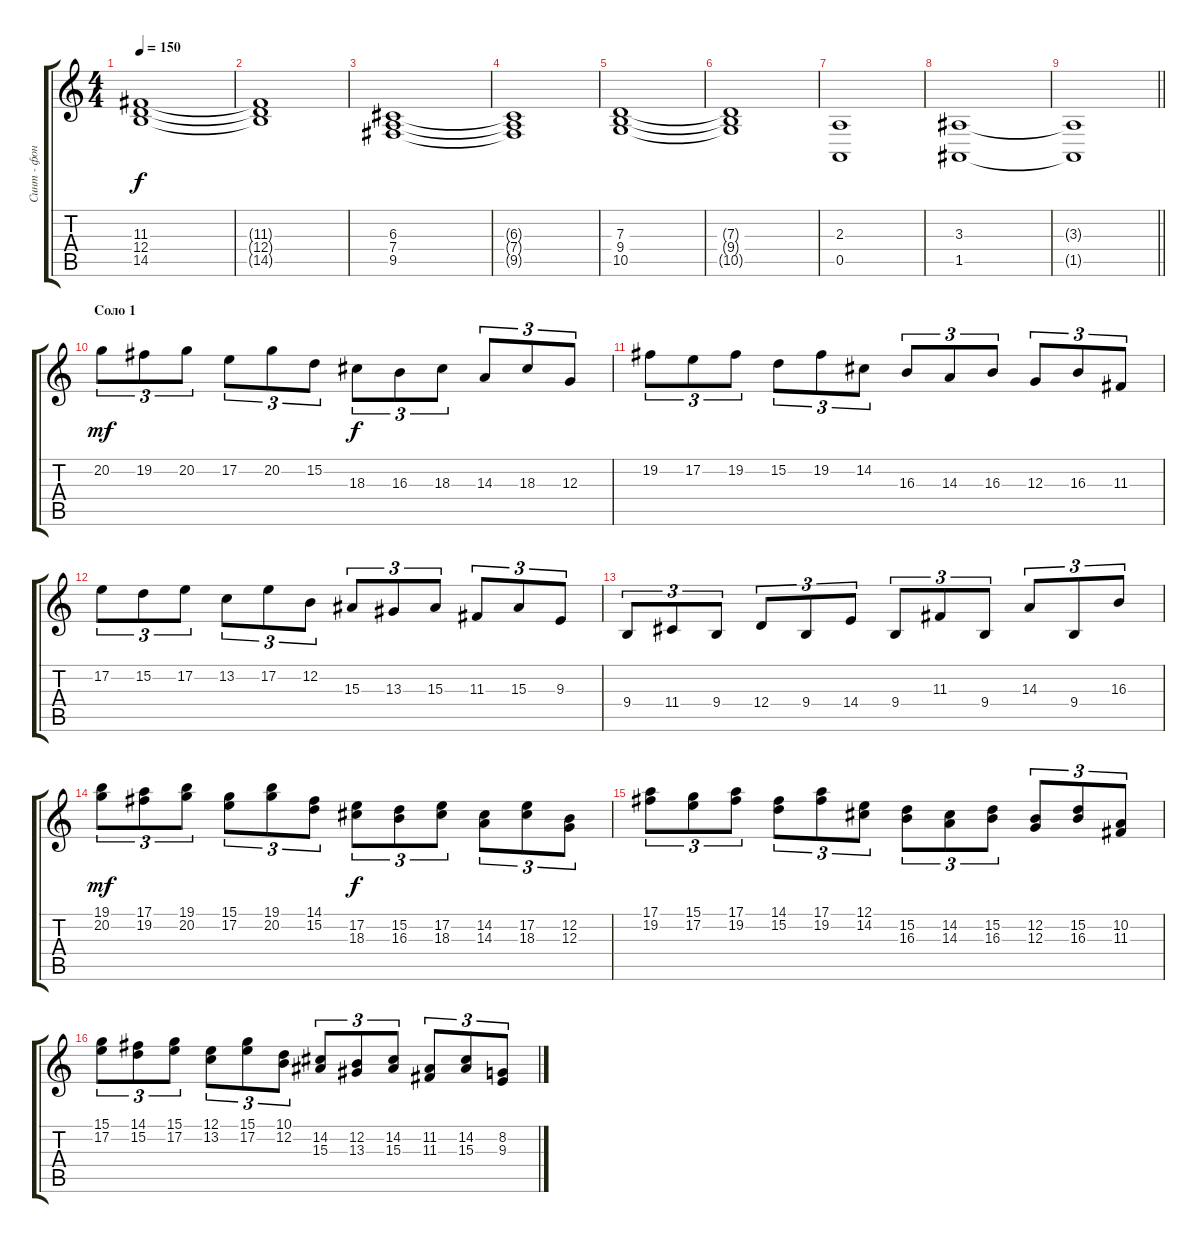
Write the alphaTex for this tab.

\track ("Синт - фон" "Синт - фон") {instrument stringensemble1}
\staff {score tabs}
\tuning (E4 B3 G3 D3 A2 E2) {hide}
\ts (4 4)
\tempo 150
\clef g2
\ks c
(11.3 12.4 14.5).1{dy f} |
(11.3{t} 12.4{t} 14.5{t}).1 |
(6.3 7.4 9.5).1 |
(6.3{t} 7.4{t} 9.5{t}).1 |
(7.3 9.4 10.5).1 |
(7.3{t} 9.4{t} 10.5{t}).1 |
(2.3 0.5).1 |
(3.3 1.5).1 |
\barLineRight lightlight
(3.3{t} 1.5{t}).1 |
\section ("" "Соло 1")
20.2.8{tu (3 2) dy mf instrument drawbarorgan} 19.2.8{tu (3 2)} 20.2.8{tu (3 2)} 17.2.8{tu (3 2)} 20.2.8{tu (3 2)} 15.2.8{tu (3 2)} 18.3.8{tu (3 2) dy f} 16.3.8{tu (3 2)} 18.3.8{tu (3 2)} 14.3.8{tu (3 2)} 18.3.8{tu (3 2)} 12.3.8{tu (3 2)} |
19.2.8{tu (3 2)} 17.2.8{tu (3 2)} 19.2.8{tu (3 2)} 15.2.8{tu (3 2)} 19.2.8{tu (3 2)} 14.2.8{tu (3 2)} 16.3.8{tu (3 2)} 14.3.8{tu (3 2)} 16.3.8{tu (3 2)} 12.3.8{tu (3 2)} 16.3.8{tu (3 2)} 11.3.8{tu (3 2)} |
17.2.8{tu (3 2)} 15.2.8{tu (3 2)} 17.2.8{tu (3 2)} 13.2.8{tu (3 2)} 17.2.8{tu (3 2)} 12.2.8{tu (3 2)} 15.3.8{tu (3 2)} 13.3.8{tu (3 2)} 15.3.8{tu (3 2)} 11.3.8{tu (3 2)} 15.3.8{tu (3 2)} 9.3.8{tu (3 2)} |
9.4.8{tu (3 2)} 11.4.8{tu (3 2)} 9.4.8{tu (3 2)} 12.4.8{tu (3 2)} 9.4.8{tu (3 2)} 14.4.8{tu (3 2)} 9.4.8{tu (3 2)} 11.3.8{tu (3 2)} 9.4.8{tu (3 2)} 14.3.8{tu (3 2)} 9.4.8{tu (3 2)} 16.3.8{tu (3 2)} |
(19.1 20.2).8{tu (3 2) dy mf} (17.1 19.2).8{tu (3 2)} (19.1 20.2).8{tu (3 2)} (15.1 17.2).8{tu (3 2)} (19.1 20.2).8{tu (3 2)} (14.1 15.2).8{tu (3 2)} (17.2 18.3).8{tu (3 2) dy f} (15.2 16.3).8{tu (3 2)} (17.2 18.3).8{tu (3 2)} (14.2 14.3).8{tu (3 2)} (17.2 18.3).8{tu (3 2)} (12.2 12.3).8{tu (3 2)} |
(17.1 19.2).8{tu (3 2)} (15.1 17.2).8{tu (3 2)} (17.1 19.2).8{tu (3 2)} (14.1 15.2).8{tu (3 2)} (17.1 19.2).8{tu (3 2)} (12.1 14.2).8{tu (3 2)} (15.2 16.3).8{tu (3 2)} (14.2 14.3).8{tu (3 2)} (15.2 16.3).8{tu (3 2)} (12.2 12.3).8{tu (3 2)} (15.2 16.3).8{tu (3 2)} (10.2 11.3).8{tu (3 2)} |
(15.1 17.2).8{tu (3 2)} (14.1 15.2).8{tu (3 2)} (15.1 17.2).8{tu (3 2)} (12.1 13.2).8{tu (3 2)} (15.1 17.2).8{tu (3 2)} (10.1 12.2).8{tu (3 2)} (14.2 15.3).8{tu (3 2)} (12.2 13.3).8{tu (3 2)} (14.2 15.3).8{tu (3 2)} (11.2 11.3).8{tu (3 2)} (14.2 15.3).8{tu (3 2)} (8.2 9.3).8{tu (3 2)}
